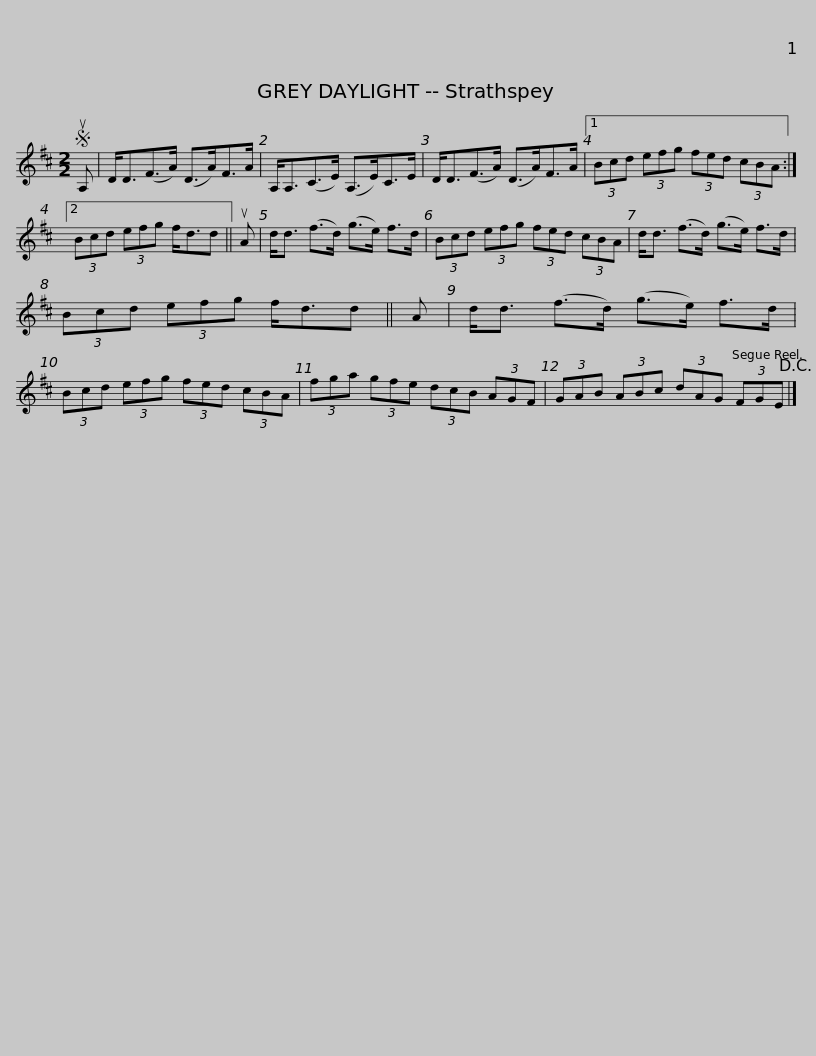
X:1
L:1/8
M:2/2
I:linebreak $
K:D
V:1 treble
V:1
S uA, | D<D(F>A) (D>A)F>A | A,<A,(C>E) (A,>E)C>E | D<D(F>A) (D>A)F>A |1 (3Bcd (3efg (3fed (3cBA :|2$ %5
 (3Bcd (3efg f<dd || uA | d<d (f>d) (g>e) f>d | (3Bcd (3efg (3fed (3cBA | d<d (f>d) (g>e) f>d |$ %10
 (3Bcd (3efg f<dd || A | d<d (f>d) (g>e) f>d | (3Bcd (3efg (3fed (3cBA | (3fga (3gfe (3dcB (3AGF |$ %15
 (3GAB (3ABc (3dAG (3FGE!D.C.! |] %16
